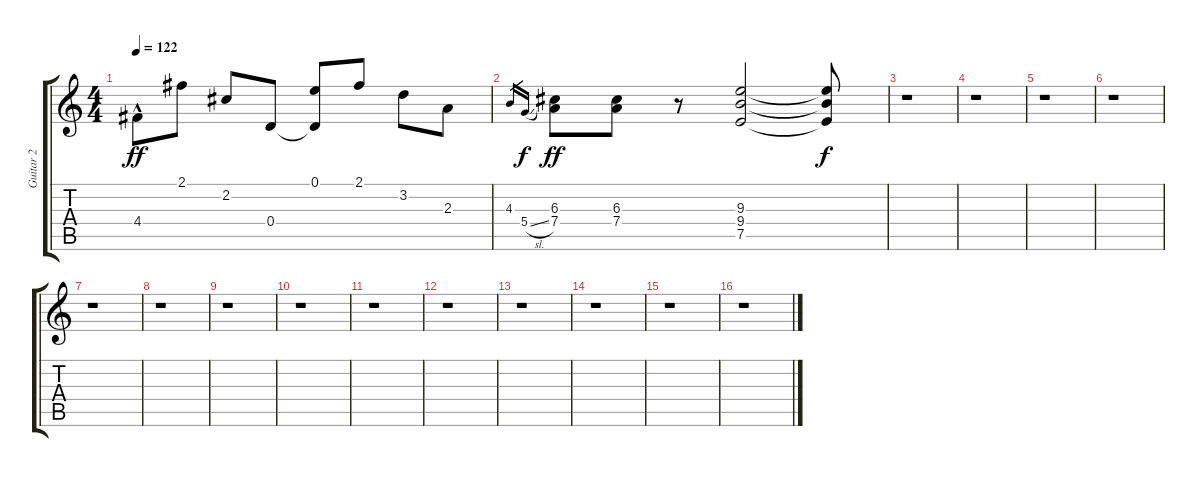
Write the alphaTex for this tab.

\track ("Guitar 2" "Guitar 2") {instrument distortionguitar}
\staff {score tabs}
\tuning (E4 B3 G3 D3 A2 E2) {hide}
\ts (4 4)
\tempo 122
\clef g2
\ks c
4.4{hac}.8{dy ff} 2.1.8 2.2.8 0.4.8 (0.1 0.4{t}).8 2.1.8 3.2.8 2.3.8 |
4.3.16{gr} 5.4{sl}.16{gr dy f} (6.3 7.4).8{dy ff} (6.3 7.4).8 r.8 (9.3 9.4 7.5).2 (9.3{t} 9.4{t} 7.5{t}).8{dy f} |
r.1 |
r.1 |
r.1 |
r.1 |
r.1 |
r.1 |
r.1 |
r.1 |
r.1 |
r.1 |
r.1 |
r.1 |
r.1 |
r.1
